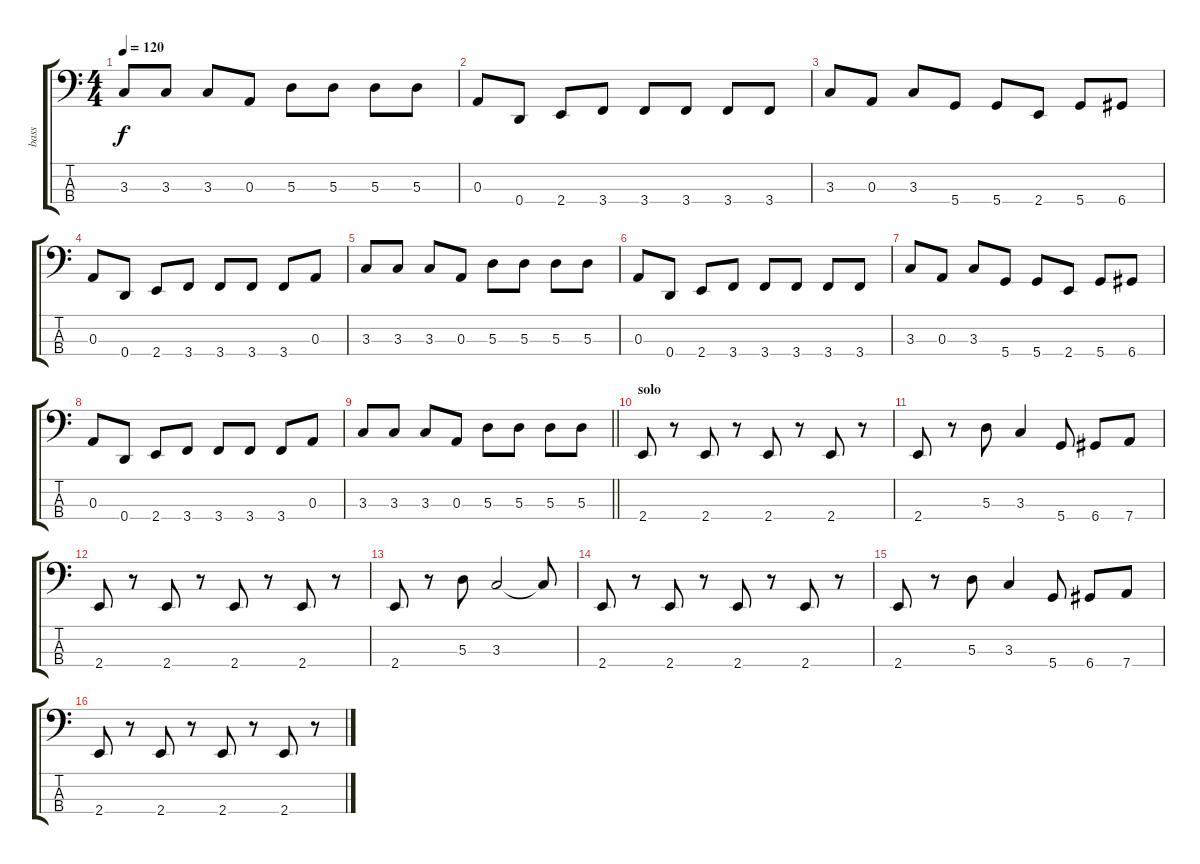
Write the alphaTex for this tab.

\track ("bass" "bass") {instrument electricbassfinger}
\staff {score tabs}
\tuning (G2 D2 A1 D1) {hide}
\ts (4 4)
\tempo 120
\clef f4
\ks c
3.3.8{dy f} 3.3.8 3.3.8 0.3.8 5.3.8 5.3.8 5.3.8 5.3.8 |
0.3.8 0.4.8 2.4.8 3.4.8 3.4.8 3.4.8 3.4.8 3.4.8 |
3.3.8 0.3.8 3.3.8 5.4.8 5.4.8 2.4.8 5.4.8 6.4.8 |
0.3.8 0.4.8 2.4.8 3.4.8 3.4.8 3.4.8 3.4.8 0.3.8 |
3.3.8 3.3.8 3.3.8 0.3.8 5.3.8 5.3.8 5.3.8 5.3.8 |
0.3.8 0.4.8 2.4.8 3.4.8 3.4.8 3.4.8 3.4.8 3.4.8 |
3.3.8 0.3.8 3.3.8 5.4.8 5.4.8 2.4.8 5.4.8 6.4.8 |
0.3.8 0.4.8 2.4.8 3.4.8 3.4.8 3.4.8 3.4.8 0.3.8 |
\barLineRight lightlight
3.3.8 3.3.8 3.3.8 0.3.8 5.3.8 5.3.8 5.3.8 5.3.8 |
\section ("" "solo")
2.4.8 r.8 2.4.8 r.8 2.4.8 r.8 2.4.8 r.8 |
2.4.8 r.8 5.3.8 3.3.4 5.4.8 6.4.8 7.4.8 |
2.4.8 r.8 2.4.8 r.8 2.4.8 r.8 2.4.8 r.8 |
2.4.8 r.8 5.3.8 3.3.2 3.3{t}.8 |
2.4.8 r.8 2.4.8 r.8 2.4.8 r.8 2.4.8 r.8 |
2.4.8 r.8 5.3.8 3.3.4 5.4.8 6.4.8 7.4.8 |
2.4.8 r.8 2.4.8 r.8 2.4.8 r.8 2.4.8 r.8
